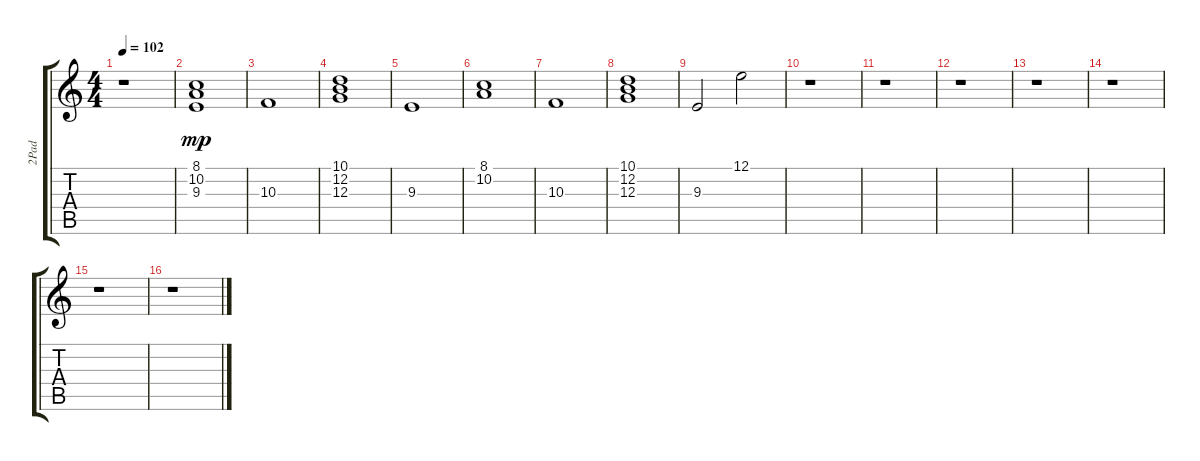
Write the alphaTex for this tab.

\track ("2Pad" "2Pad") {instrument pad3polysynth}
\staff {score tabs}
\tuning (E4 B3 G3 D3 A2 E2) {hide}
\ts (4 4)
\tempo 102
\clef g2
\ks c
r.1{dy mp} |
(8.1 10.2 9.3).1 |
10.3.1 |
(10.1 12.2 12.3).1 |
9.3.1 |
(8.1 10.2).1 |
10.3.1 |
(10.1 12.2 12.3).1 |
9.3.2 12.1.2 |
r.1 |
r.1 |
r.1 |
r.1 |
r.1 |
r.1 |
r.1
